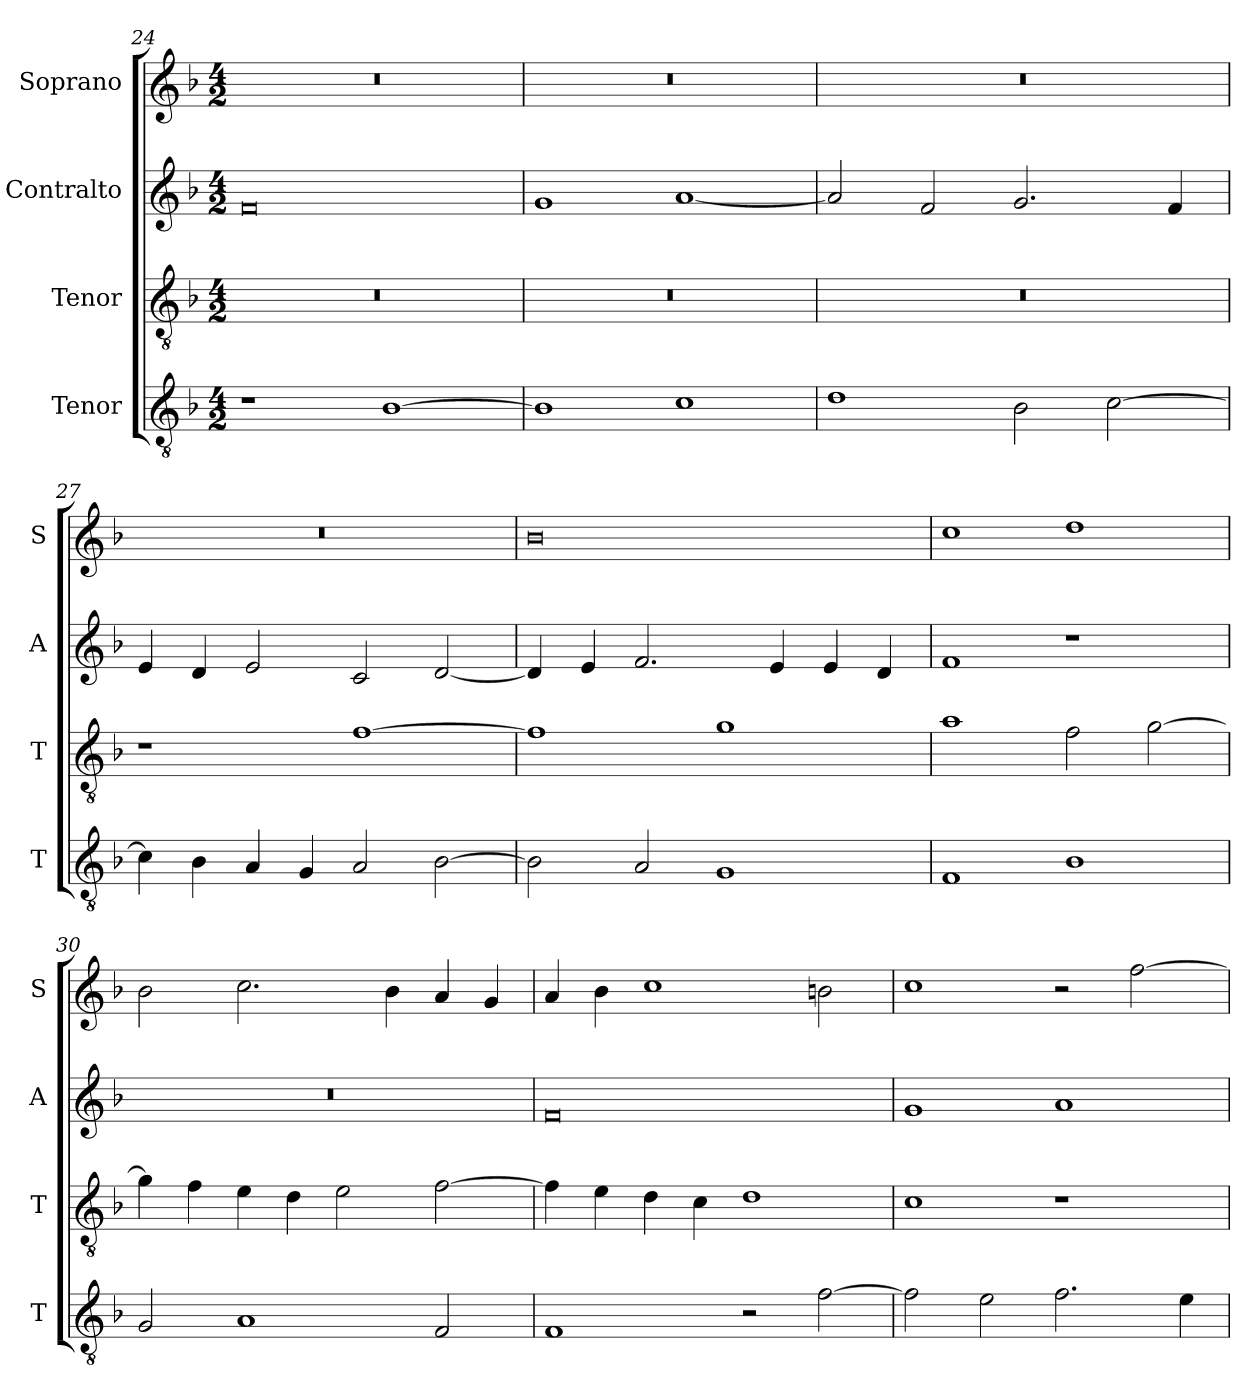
**kern	**kern	**kern	**kern
*part4	*part3	*part2	*part1
*staff4	*staff3	*staff2	*staff1
*I"Tenor	*I"Tenor	*I"Contralto	*I"Soprano
*I'T	*I'T	*I'A	*I'S
*clefGv2	*clefGv2	*clefG2	*clefG2
*k[b-]	*k[b-]	*k[b-]	*k[b-]
*F:ion	*F:ion	*F:ion	*F:ion
*M4/2	*M4/2	*M4/2	*M4/2
=24	=24	=24	=24
1r	0r	0f	0r
[1B-	.	.	.
=25	=25	=25	=25
1B-]	0r	1g	0r
1c	.	[1a	.
=26	=26	=26	=26
1d	0r	2a]	0r
.	.	2f	.
2B-	.	2.g	.
[2c	.	.	.
.	.	4f	.
=27	=27	=27	=27
4c]	1r	4e	0r
4B-	.	4d	.
4A	.	2e	.
4G	.	.	.
2A	[1f	2c	.
[2B-	.	[2d	.
=28	=28	=28	=28
2B-]	1f]	4d]	0b-
.	.	4e	.
2A	.	2.f	.
1G	1g	.	.
.	.	4e	.
.	.	4e	.
.	.	4d	.
=29	=29	=29	=29
1F	1a	1f	1cc
1B-	2f	1r	1dd
.	[2g	.	.
=30	=30	=30	=30
2G	4g]	0r	2b-
.	4f	.	.
1A	4e	.	2.cc
.	4d	.	.
.	2e	.	.
.	.	.	4b-
2F	[2f	.	4a
.	.	.	4g
=31	=31	=31	=31
1F	4f]	0f	4a
.	4e	.	4b-
.	4d	.	1cc
.	4c	.	.
2r	1d	.	.
[2f	.	.	2bn
=32	=32	=32	=32
2f]	1c	1g	1cc
2e	.	.	.
2.f	1r	1a	2r
.	.	.	[2ff
4e	.	.	.
=	=	=	=
*-	*-	*-	*-
